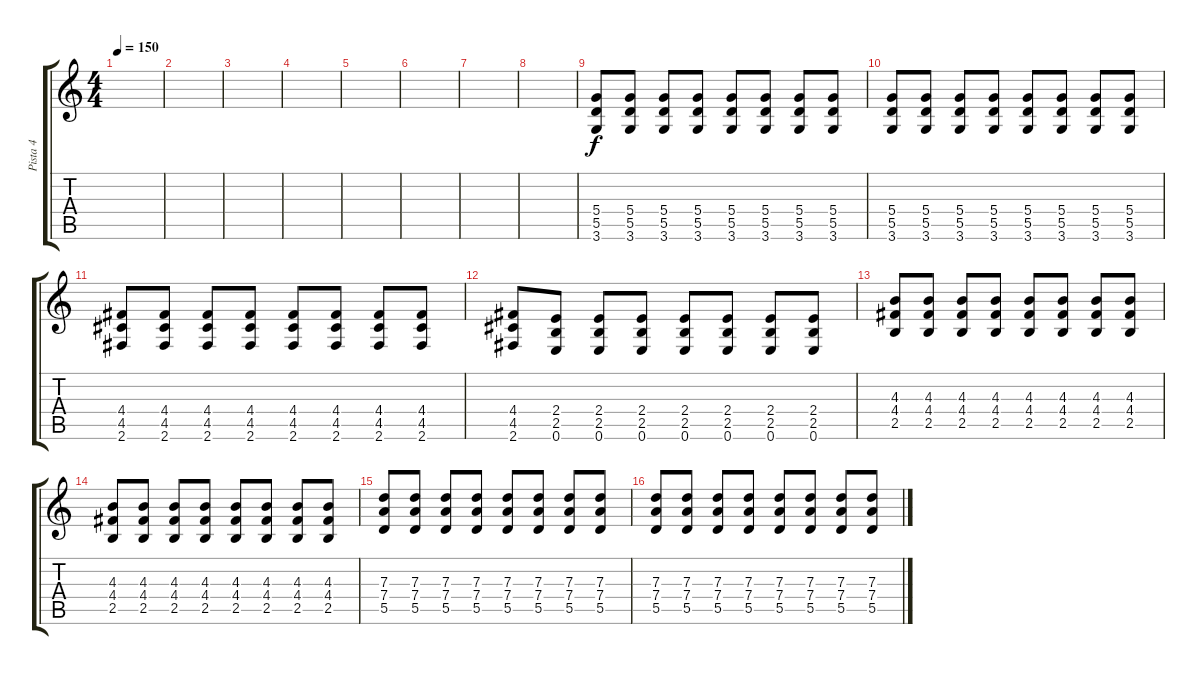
\track ("Pista 4" "Pista 4") {instrument overdrivenguitar}
\staff {score tabs}
\tuning (E4 B3 G3 D3 A2 E2) {hide}
\ts (4 4)
\tempo 150
\clef g2
\ks c
|
|
|
|
|
|
|
|
(5.4 5.5 3.6).8{volume 9} (5.4 5.5 3.6).8 (5.4 5.5 3.6).8 (5.4 5.5 3.6).8 (5.4 5.5 3.6).8 (5.4 5.5 3.6).8 (5.4 5.5 3.6).8 (5.4 5.5 3.6).8 |
(5.4 5.5 3.6).8 (5.4 5.5 3.6).8 (5.4 5.5 3.6).8 (5.4 5.5 3.6).8 (5.4 5.5 3.6).8 (5.4 5.5 3.6).8 (5.4 5.5 3.6).8 (5.4 5.5 3.6).8 |
(4.4 4.5 2.6).8 (4.4 4.5 2.6).8 (4.4 4.5 2.6).8 (4.4 4.5 2.6).8 (4.4 4.5 2.6).8 (4.4 4.5 2.6).8 (4.4 4.5 2.6).8 (4.4 4.5 2.6).8 |
(4.4 4.5 2.6).8 (2.4 2.5 0.6).8 (2.4 2.5 0.6).8 (2.4 2.5 0.6).8 (2.4 2.5 0.6).8 (2.4 2.5 0.6).8 (2.4 2.5 0.6).8 (2.4 2.5 0.6).8 |
(4.3 4.4 2.5).8 (4.3 4.4 2.5).8 (4.3 4.4 2.5).8 (4.3 4.4 2.5).8 (4.3 4.4 2.5).8 (4.3 4.4 2.5).8 (4.3 4.4 2.5).8 (4.3 4.4 2.5).8 |
(4.3 4.4 2.5).8 (4.3 4.4 2.5).8 (4.3 4.4 2.5).8 (4.3 4.4 2.5).8 (4.3 4.4 2.5).8 (4.3 4.4 2.5).8 (4.3 4.4 2.5).8 (4.3 4.4 2.5).8 |
(7.3 7.4 5.5).8 (7.3 7.4 5.5).8 (7.3 7.4 5.5).8 (7.3 7.4 5.5).8 (7.3 7.4 5.5).8 (7.3 7.4 5.5).8 (7.3 7.4 5.5).8 (7.3 7.4 5.5).8 |
(7.3 7.4 5.5).8 (7.3 7.4 5.5).8 (7.3 7.4 5.5).8 (7.3 7.4 5.5).8 (7.3 7.4 5.5).8 (7.3 7.4 5.5).8 (7.3 7.4 5.5).8 (7.3 7.4 5.5).8
